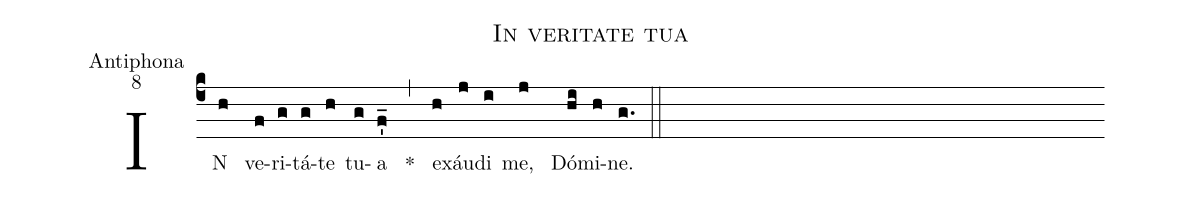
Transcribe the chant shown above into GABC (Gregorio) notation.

name:In veritate tua;
office-part:Antiphona;
mode:8;
%%
(c4)IN (h) ve(f)ri(g)tá(g)te(h) tu(g)a (f_') * (,) ex(h)áu(j)di(i) me, (j) Dó(hi)mi(h)ne. (g.::)
